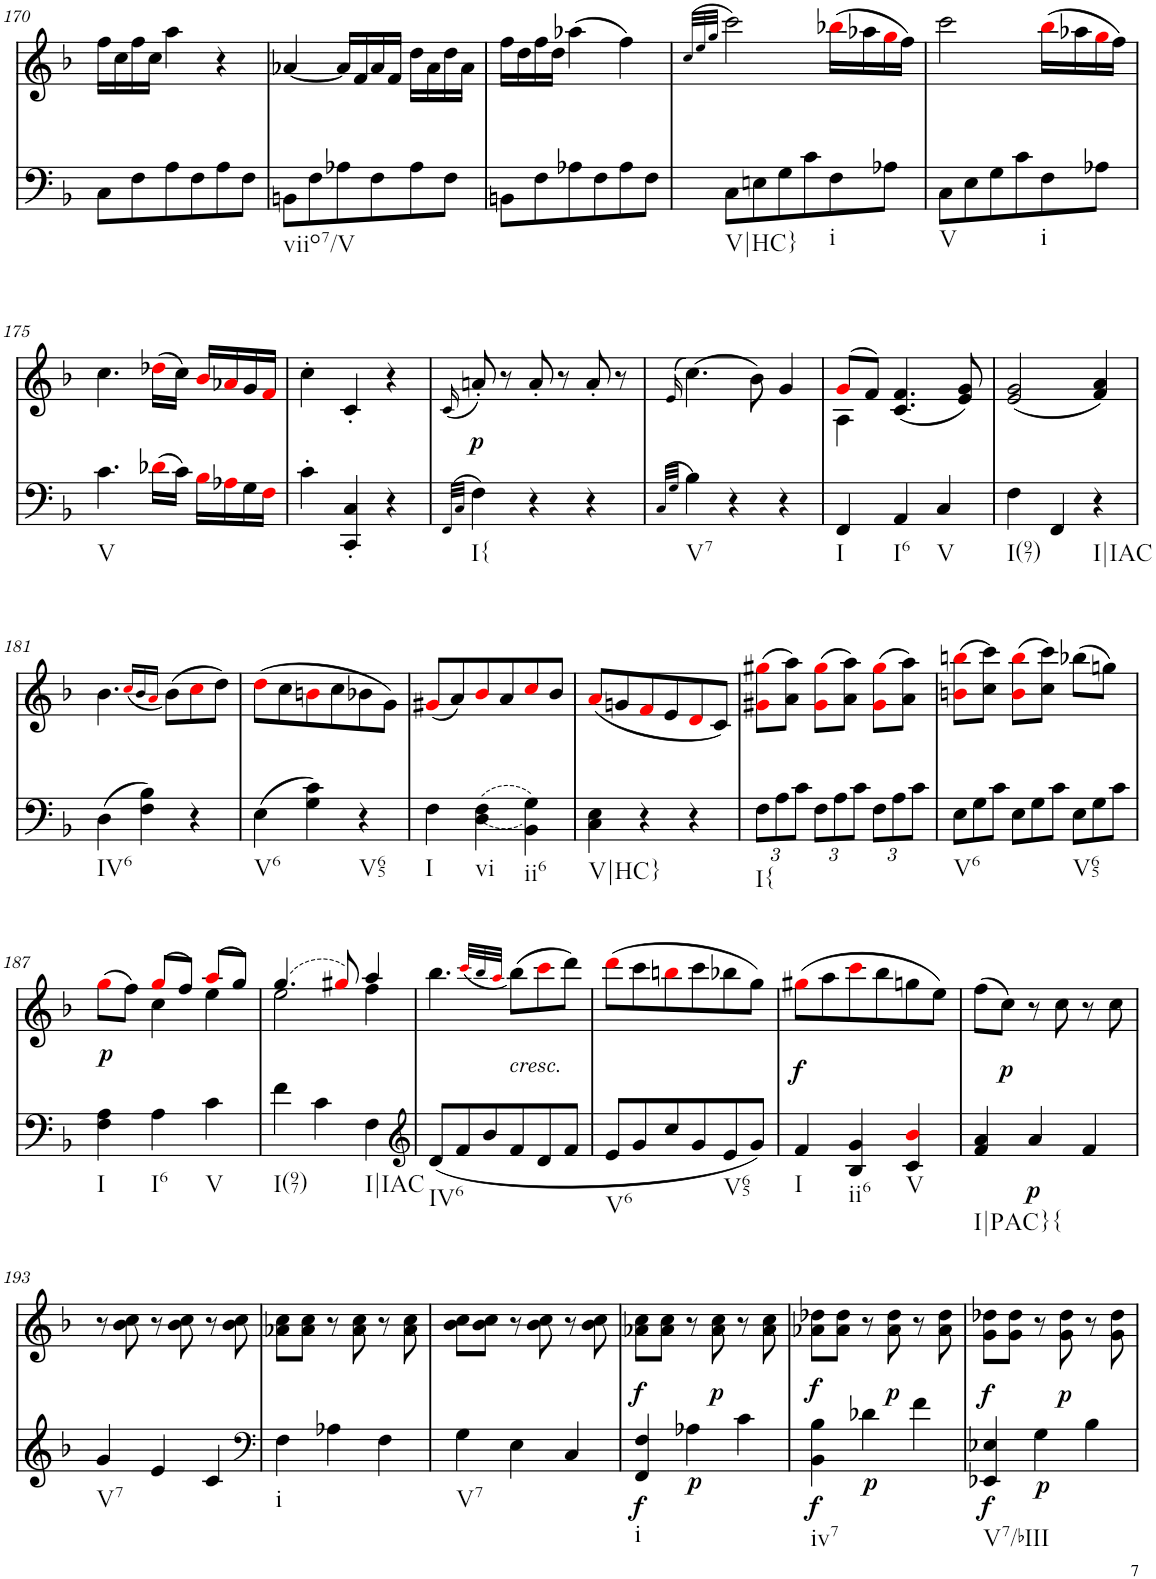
**kern	**kern	**dynam
*part1	*part1	*part1
*staff2	*staff1	*staff1/2
*I"Piano, Piano right	*	*
*I'Pno.	*	*
!!LO:PB:g=z
*clefF4	*clefG2	*
*k[b-]	*k[b-]	*
*M3/4	*M3/4	*
=170	=170	=170
8C\L	16ff\LL	.
.	16cc\	.
8F\	16ff\	.
.	16cc\JJ	.
8A\	4aa\	.
8F\	.	.
8A\	4r	.
8F\J	.	.
=171	=171	=171
!LO:TX:b:t=viio7/V	!	!
8BBn\L	[4a-X/	.
8F\	.	.
8A-X\	16a-/LL]	.
.	16f/	.
8F\	16a-/	.
.	16f/JJ	.
8A-\	16dd\LL	.
.	16a-\	.
8F\J	16dd\	.
.	16a-\JJ	.
=172	=172	=172
8BBn\L	16ff\LL	.
.	16dd\	.
8F\	16ff\	.
.	16dd\JJ	.
8A-X\	(4aa-X\	.
8F\	.	.
8A-\	4ff\)	.
8F\J	.	.
=173	=173	=173
.	(>32qcc/LLL	.
.	32qee/	.
.	32qgg/JJJ	.
!LO:TX:b:t=V|HC}	!	!
8C\L	2ccc\)	.
8En\	.	.
8G\	.	.
8c\	.	.
!LO:TX:b:t=i	!	!
8F\	(16bb-Xi\LL	.
.	16aa-X\	.
8A-X\J	16ggi\	.
.	16ff\JJ)	.
=174	=174	=174
!LO:TX:b:t=V	!	!
8C\L	2ccc\	.
8E\	.	.
8G\	.	.
8c\	.	.
!LO:TX:b:t=i	!	!
8F\	(16bb-i\LL	.
.	16aa-X\	.
8A-X\J	16ggi\	.
.	16ff\JJ)	.
!!LO:LB:g=z
=175	=175	=175
!LO:TX:b:t=V	!	!
4.c\	4.cc\	.
16d-Xi\LL	(16dd-Xi\LL	.
16c\JJ	16cc\JJ)	.
16B-i\LL	16b-i/LL	.
16A-Xi\	16a-Xi/	.
16G\	16g/	.
16Fi\JJ	16fi/JJ	.
=176	=176	=176
4c'\	4cc'\	.
4CC/' 4C/'	4c'/	.
4r	4r	.
=177	=177	=177
32qFF/LLL	.	.
32qC/JJJ	(16qc/	.
!LO:TX:b:t=I{	!	!
!	!	!LO:DY:b
4F\	8an'/)	p
.	8r	.
4r	8a'/	.
.	8r	.
4r	8a'/	.
.	8r	.
=178	=178	=178
32qC/LLL	.	.
32qG/JJJ	(>16qe/	.
!LO:TX:b:t=V7	!	!
4B-\	(4.cc\)	.
4r	.	.
.	8b-\)	.
4r	4g/	.
=179	=179	=179
*	*^	*
!LO:TX:b:t=I	!	!	!
4FF/	(8gi/L	4A\	.
.	8f/J)	.	.
!LO:TX:b:t=I6	!	!	!
4AA/	(<4.c/ 4.f/	2ryy	.
!LO:TX:b:t=V	!	!	!
4C/	.	.	.
.	8e/ 8g/)	.	.
*	*v	*v	*
=180	=180	=180
!LO:TX:b:t=I(97)	!	!
4F\	(2e/ 2g/	.
4FF/	.	.
!LO:TX:b:t=I|IAC	!	!
4r	4f/ 4a/)	.
!!LO:LB:g=z
=181	=181	=181
!LO:TX:b:t=IV6	!	!
4D\	4.b-\	.
4F\ 4B-\	.	.
.	(16qcci/LL	.
.	16qb-/	.
.	16qai/JJ	.
.	(8b-\L)	.
4r	8cci\	.
.	8dd\J)	.
=182	=182	=182
!LO:TX:b:t=V6	!	!
4E\	(8ddi\L	.
.	8cc\	.
4G\ 4c\	8bni\	.
.	8cc\	.
!LO:TX:b:t=V65	!	!
4r	8b-X\	.
.	8g\J)	.
=183	=183	=183
!LO:TX:b:t=I	!	!
4F\	(8g#Xi/L	.
.	8a/)	.
!LO:TX:b:t=vi	!	!
4D\ 4F\	8b-i/	.
.	8a/	.
!LO:TX:b:t=ii6	!	!
4BB-\ 4G\	8cci/	.
.	8b-/J	.
=184	=184	=184
!LO:TX:b:t=V|HC}	!	!
4C\ 4E\	(8ai/L	.
.	8gn/	.
4r	8fi/	.
.	8e/	.
4r	8di/	.
.	8c/J)	.
=185	=185	=185
*Xbrackettup	*	*
!LO:TX:b:t=I{	!	!
12F\L	(8g#Xi\ 8gg#Xi\L	.
12A\	.	.
.	8a\ 8aa\J)	.
12c\J	.	.
12F\L	(8g#i\ 8gg#i\L	.
12A\	.	.
.	8a\ 8aa\J)	.
12c\J	.	.
12F\L	(8g#i\ 8gg#i\L	.
12A\	.	.
.	8a\ 8aa\J)	.
12c\J	.	.
=186	=186	=186
*Xtuplet	*	*
!LO:TX:b:t=V6	!	!
12E\L	(8bni\ 8bbni\L	.
12G\	.	.
.	8cc\ 8ccc\J)	.
12c\J	.	.
12E\L	(8bi\ 8bbi\L	.
12G\	.	.
.	8cc\ 8ccc\J)	.
12c\J	.	.
!LO:TX:b:t=V65	!	!
12E\L	(8bb-X\L	.
12G\	.	.
.	8ggn\J)	.
12c\J	.	.
!!LO:LB:g=z
=187	=187	=187
*	*^	*
!LO:TX:b:t=I	!	!	!
!	!	!	!LO:DY:b
4F\ 4A\	(>8ggi\L	4ryy	p
.	8ff\J)	.	.
!LO:TX:b:t=I6	!	!	!
4A\	(8ggi/L	4cc\	.
.	8ff/J)	.	.
!LO:TX:b:t=V	!	!	!
4c\	(8aai/L	4ee\	.
.	8gg/J)	.	.
=188	=188	=188	=188
!LO:TX:b:t=I(97)	!	!	!
4f\	(4.gg/	2ee\	.
4c\	.	.	.
.	8gg#Xi/)	.	.
!LO:TX:b:t=I|IAC	!	!	!
4F\	4aa/	4ff\	.
*	*v	*v	*
=189	=189	=189
*clefG2	*	*
*	*^	*
!LO:TX:b:t=IV6	!	!	!
*	*v	*v	*
8d/L	4.bb-\	.
8f/	.	.
8b-/	.	.
.	(32qccci/LLL	.
.	32qbb-/	.
.	32qaai/JJJ	.
!	!LO:TX:b:i:t=cresc.	!
8f/	(8bb-\L)	.
8d/	8ccci\	.
8f/J	8ddd\J)	.
=190	=190	=190
!LO:TX:b:t=V6	!	!
8e/L	(8dddi\L	.
8g/	8ccc\	.
8cc/	8bbni\	.
8g/	8ccc\	.
!LO:TX:b:t=V65	!	!
8e/	8bb-X\	.
8g/J	8gg\J)	.
=191	=191	=191
!LO:TX:b:t=I	!	!
!	!	!LO:DY:b
4f/	(8gg#Xi\L	f
.	8aa\	.
!LO:TX:b:t=ii6	!	!
4B-/ 4g/	8ccci\	.
.	8bb-\	.
!LO:TX:b:t=V	!	!
4c/ 4b-i/	8ggn\	.
.	8ee\J)	.
=192	=192	=192
!LO:TX:b:t=I|PAC}{	!	!
4f/ 4a/	(8ff\L	.
!	!	!LO:DY:b
.	8cc\J)	p
!	!	!LO:DY:b=2
4a/	8r	p
.	8cc\	.
4f/	8r	.
.	8cc\	.
!!LO:LB:g=z
=193	=193	=193
!LO:TX:b:t=V7	!	!
4g/	8r	.
.	8b-\ 8cc\	.
4e/	8r	.
.	8b-\ 8cc\	.
4c/	8r	.
.	8b-\ 8cc\	.
=194	=194	=194
*clefF4	*	*
!LO:TX:b:t=i	!	!
4F\	8a-X\ 8cc\L	.
.	8a-\ 8cc\J	.
4A-X\	8r	.
.	8a-\ 8cc\	.
4F\	8r	.
.	8a-\ 8cc\	.
=195	=195	=195
!LO:TX:b:t=V7	!	!
4G\	8b-\ 8cc\L	.
.	8b-\ 8cc\J	.
4E\	8r	.
.	8b-\ 8cc\	.
4C/	8r	.
.	8b-\ 8cc\	.
=196	=196	=196
!LO:TX:b:t=i	!	!
!	!	!LO:DY:b=2
!	!	!LO:DY:n=1:b
4FF/ 4F/	8a-X\ 8cc\L	f f
.	8a-\ 8cc\J	.
!	!	!LO:DY:n=2:b=2
4A-X\	8r	p
!	!	!LO:DY:n=3:b
.	8a-\ 8cc\	p
4c\	8r	.
.	8a-\ 8cc\	.
=197	=197	=197
!LO:TX:b:t=iv7	!	!
!	!	!LO:DY:b=2
!	!	!LO:DY:n=1:b
4BB-\ 4B-\	8a-X\ 8dd-X\L	f f
.	8a-\ 8dd-\J	.
!	!	!LO:DY:n=2:b=2
4d-X\	8r	p
!	!	!LO:DY:n=3:b
.	8a-\ 8dd-\	p
4f\	8r	.
.	8a-\ 8dd-\	.
=198	=198	=198
!LO:TX:b:t=V7/bIII	!	!
!	!	!LO:DY:b=2
!	!	!LO:DY:n=1:b
4EE-X/ 4E-X/	8g\ 8dd-X\L	f f
.	8g\ 8dd-\J	.
!	!	!LO:DY:n=2:b=2
4G\	8r	p
!	!	!LO:DY:n=3:b
.	8g\ 8dd-\	p
4B-\	8r	.
.	8g\ 8dd-\	.
=	=	=
*-	*-	*-
